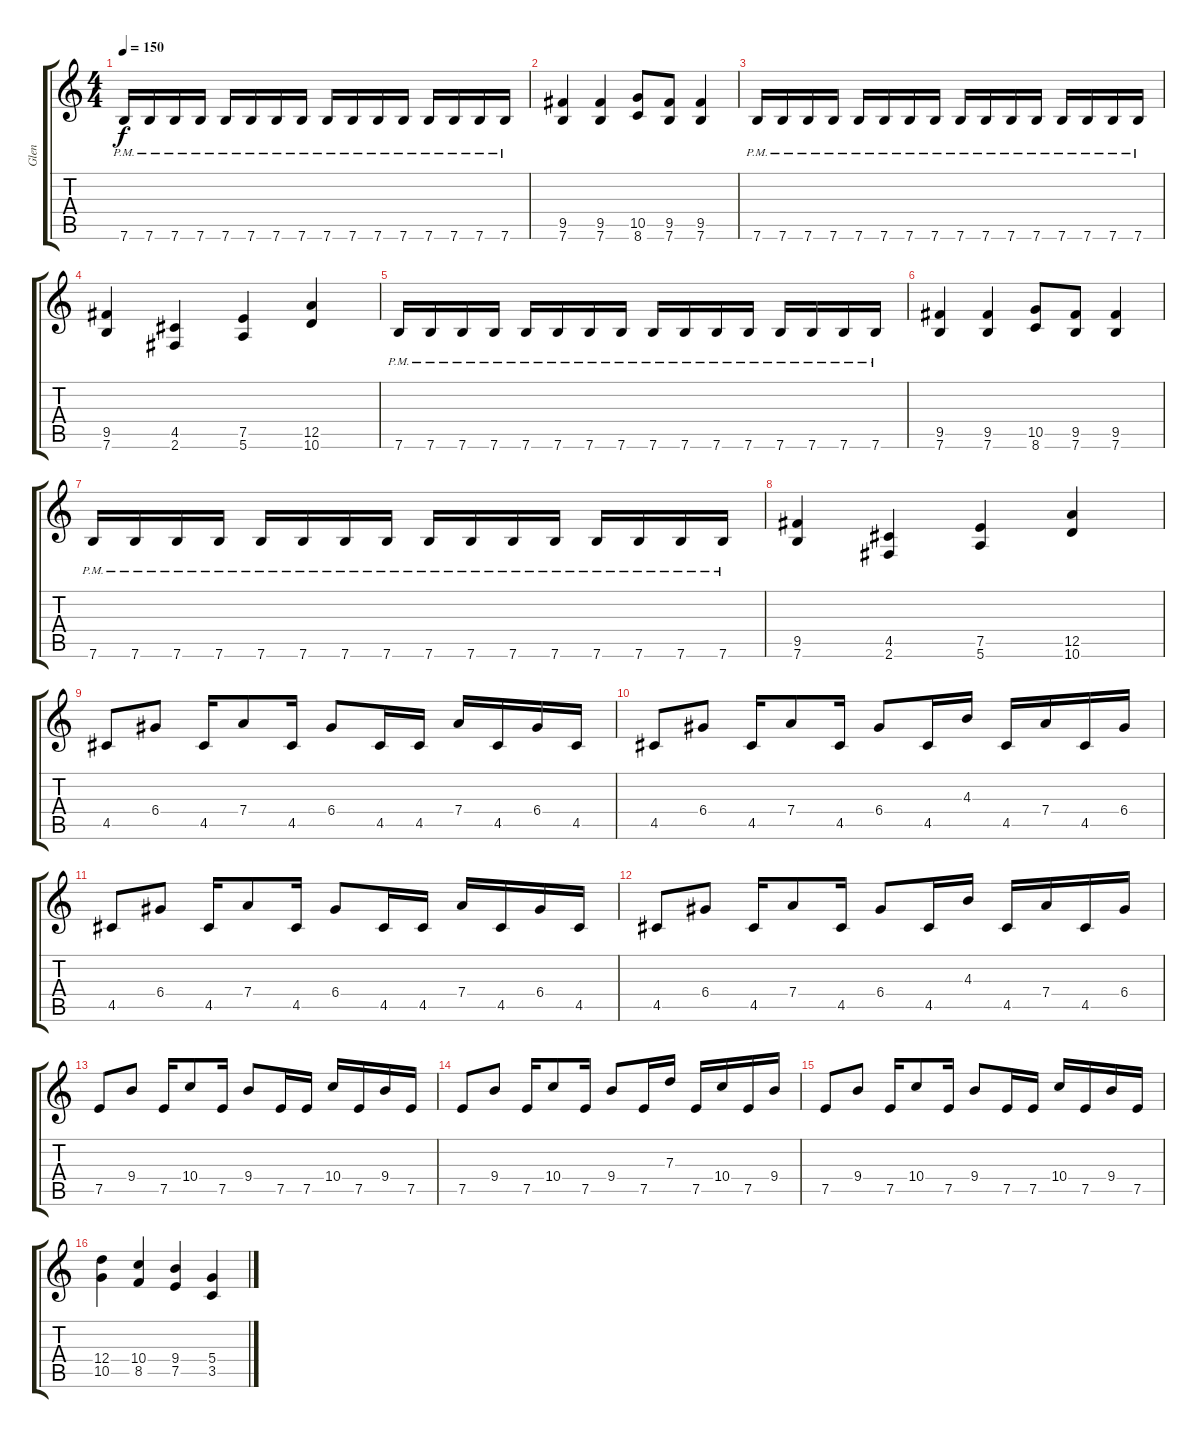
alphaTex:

\track ("Glen" "Glen") {instrument distortionguitar}
\staff {score tabs}
\tuning (E4 B3 G3 D3 A2 E2) {hide}
\ts (4 4)
\tempo 150
\clef g2
\ks c
7.6{pm}.16{dy f} 7.6{pm}.16 7.6{pm}.16 7.6{pm}.16 7.6{pm}.16 7.6{pm}.16 7.6{pm}.16 7.6{pm}.16 7.6{pm}.16 7.6{pm}.16 7.6{pm}.16 7.6{pm}.16 7.6{pm}.16 7.6{pm}.16 7.6{pm}.16 7.6{pm}.16 |
(9.5 7.6).4 (9.5 7.6).4 (10.5 8.6).8 (9.5 7.6).8 (9.5 7.6).4 |
7.6{pm}.16 7.6{pm}.16 7.6{pm}.16 7.6{pm}.16 7.6{pm}.16 7.6{pm}.16 7.6{pm}.16 7.6{pm}.16 7.6{pm}.16 7.6{pm}.16 7.6{pm}.16 7.6{pm}.16 7.6{pm}.16 7.6{pm}.16 7.6{pm}.16 7.6{pm}.16 |
(9.5 7.6).4 (4.5 2.6).4 (7.5 5.6).4 (12.5 10.6).4 |
7.6{pm}.16 7.6{pm}.16 7.6{pm}.16 7.6{pm}.16 7.6{pm}.16 7.6{pm}.16 7.6{pm}.16 7.6{pm}.16 7.6{pm}.16 7.6{pm}.16 7.6{pm}.16 7.6{pm}.16 7.6{pm}.16 7.6{pm}.16 7.6{pm}.16 7.6{pm}.16 |
(9.5 7.6).4 (9.5 7.6).4 (10.5 8.6).8 (9.5 7.6).8 (9.5 7.6).4 |
7.6{pm}.16 7.6{pm}.16 7.6{pm}.16 7.6{pm}.16 7.6{pm}.16 7.6{pm}.16 7.6{pm}.16 7.6{pm}.16 7.6{pm}.16 7.6{pm}.16 7.6{pm}.16 7.6{pm}.16 7.6{pm}.16 7.6{pm}.16 7.6{pm}.16 7.6{pm}.16 |
(9.5 7.6).4 (4.5 2.6).4 (7.5 5.6).4 (12.5 10.6).4 |
4.5.8 6.4.8 4.5.16 7.4.8 4.5.16 6.4.8 4.5.16 4.5.16 7.4.16 4.5.16 6.4.16 4.5.16 |
4.5.8 6.4.8 4.5.16 7.4.8 4.5.16 6.4.8 4.5.16 4.3.16 4.5.16 7.4.16 4.5.16 6.4.16 |
4.5.8 6.4.8 4.5.16 7.4.8 4.5.16 6.4.8 4.5.16 4.5.16 7.4.16 4.5.16 6.4.16 4.5.16 |
4.5.8 6.4.8 4.5.16 7.4.8 4.5.16 6.4.8 4.5.16 4.3.16 4.5.16 7.4.16 4.5.16 6.4.16 |
7.5.8 9.4.8 7.5.16 10.4.8 7.5.16 9.4.8 7.5.16 7.5.16 10.4.16 7.5.16 9.4.16 7.5.16 |
7.5.8 9.4.8 7.5.16 10.4.8 7.5.16 9.4.8 7.5.16 7.3.16 7.5.16 10.4.16 7.5.16 9.4.16 |
7.5.8 9.4.8 7.5.16 10.4.8 7.5.16 9.4.8 7.5.16 7.5.16 10.4.16 7.5.16 9.4.16 7.5.16 |
(12.4 10.5).4 (10.4 8.5).4 (9.4 7.5).4 (5.4 3.5).4
